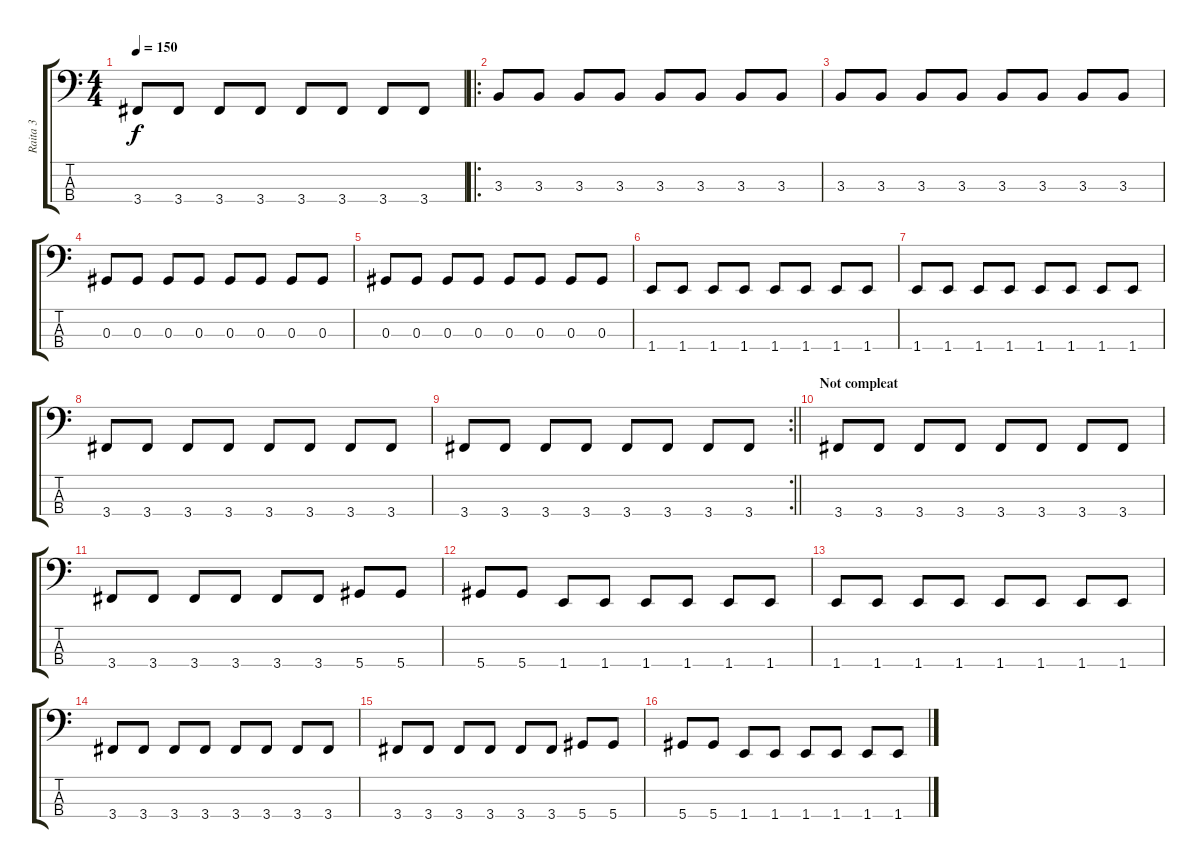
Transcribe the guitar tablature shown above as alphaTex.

\track ("Raita 3" "Raita 3") {instrument electricbassfinger}
\staff {score tabs}
\tuning (Gb2 Db2 Ab1 Eb1) {hide}
\ts (4 4)
\tempo 150
\clef f4
\ks c
3.4.8{dy f} 3.4.8 3.4.8 3.4.8 3.4.8 3.4.8 3.4.8 3.4.8 |
\ro
3.3.8 3.3.8 3.3.8 3.3.8 3.3.8 3.3.8 3.3.8 3.3.8 |
3.3.8 3.3.8 3.3.8 3.3.8 3.3.8 3.3.8 3.3.8 3.3.8 |
0.3.8 0.3.8 0.3.8 0.3.8 0.3.8 0.3.8 0.3.8 0.3.8 |
0.3.8 0.3.8 0.3.8 0.3.8 0.3.8 0.3.8 0.3.8 0.3.8 |
1.4.8 1.4.8 1.4.8 1.4.8 1.4.8 1.4.8 1.4.8 1.4.8 |
1.4.8 1.4.8 1.4.8 1.4.8 1.4.8 1.4.8 1.4.8 1.4.8 |
3.4.8 3.4.8 3.4.8 3.4.8 3.4.8 3.4.8 3.4.8 3.4.8 |
\rc 2
\barLineRight lightlight
3.4.8 3.4.8 3.4.8 3.4.8 3.4.8 3.4.8 3.4.8 3.4.8 |
\section ("" "Not compleat")
3.4.8 3.4.8 3.4.8 3.4.8 3.4.8 3.4.8 3.4.8 3.4.8 |
3.4.8 3.4.8 3.4.8 3.4.8 3.4.8 3.4.8 5.4.8 5.4.8 |
5.4.8 5.4.8 1.4.8 1.4.8 1.4.8 1.4.8 1.4.8 1.4.8 |
1.4.8 1.4.8 1.4.8 1.4.8 1.4.8 1.4.8 1.4.8 1.4.8 |
3.4.8 3.4.8 3.4.8 3.4.8 3.4.8 3.4.8 3.4.8 3.4.8 |
3.4.8 3.4.8 3.4.8 3.4.8 3.4.8 3.4.8 5.4.8 5.4.8 |
5.4.8 5.4.8 1.4.8 1.4.8 1.4.8 1.4.8 1.4.8 1.4.8
